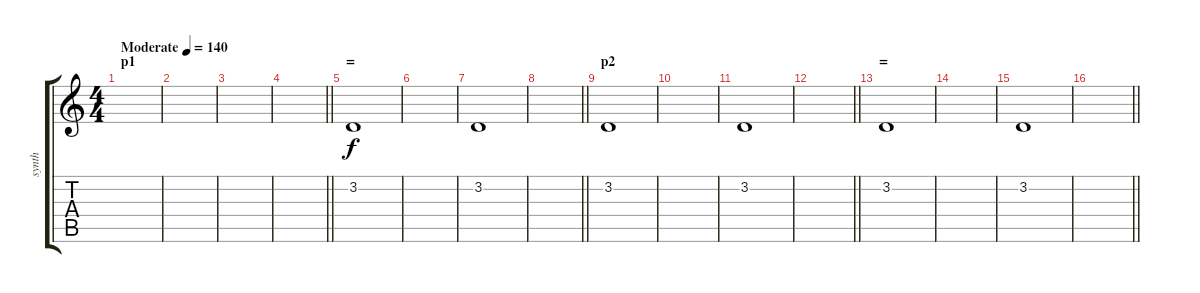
\track ("synth" "synth") {instrument pad1newage}
\staff {score tabs}
\tuning (E4 B3 G3 D3 A2 E2) {hide}
\ts (4 4)
\section ("" "p1")
\tempo (140 "Moderate")
\clef g2
\ks c
|
|
|
\barLineRight lightlight
|
\section ("" "=")
3.2.1 |
|
3.2.1 |
\barLineRight lightlight
|
\section ("" "p2")
3.2.1 |
|
3.2.1 |
\barLineRight lightlight
|
\section ("" "=")
3.2.1 |
|
3.2.1 |
\barLineRight lightlight
